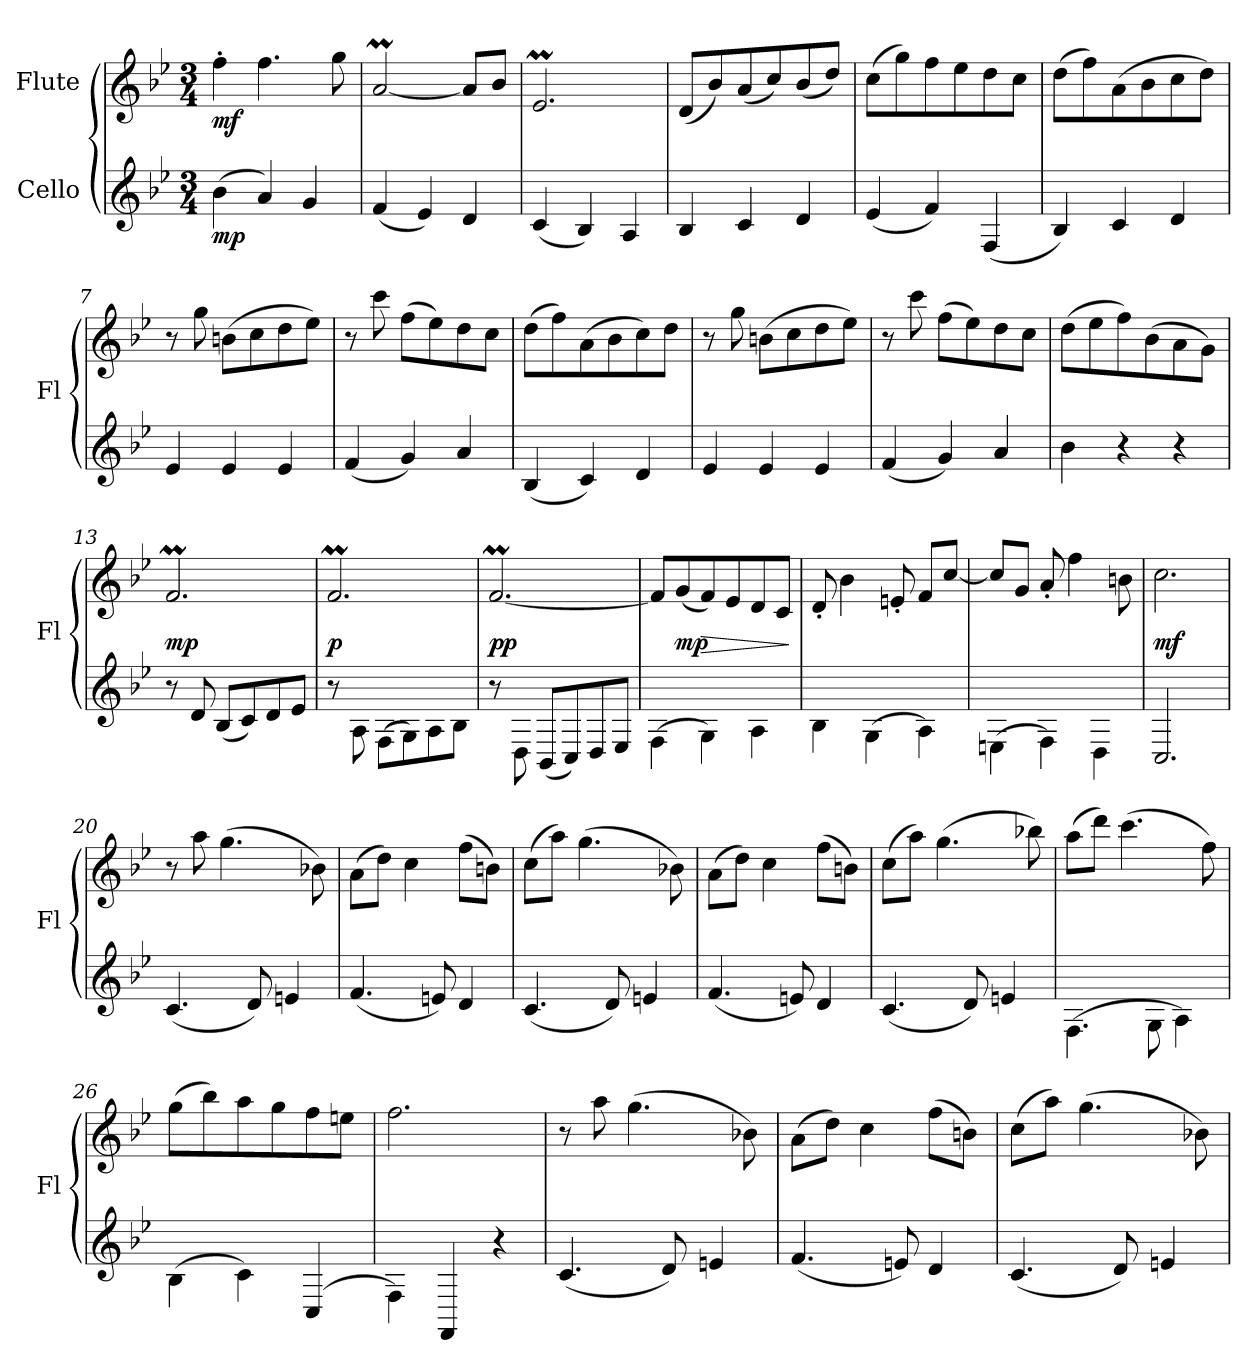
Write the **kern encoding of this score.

**kern	**dynam	**kern	**dynam
*part2	*part2	*part1	*part1
*staff2	*staff2	*staff1	*staff1
*I"Cello	*	*I"Flute	*
*	*	*I'Fl	*
*clefG2	*	*clefG2	*
*k[b-e-]	*	*k[b-e-]	*
*B-:	*	*B-:	*
*M3/4	*	*M3/4	*
*MM126	*	*MM126	*
=1	=1	=1	=1
!	!LO:DY:b	!	!LO:DY:b
(>4b-\	mp	4ff'\	mf
4a/)	.	4.ff\	.
4g/	.	.	.
.	.	8gg\	.
=2	=2	=2	=2
(<4f/	.	[2am/	.
4e-/)	.	.	.
4d/	.	8a/L]	.
.	.	8b-/J	.
=3	=3	=3	=3
(<4c/	.	2.e-M/	.
4B-/)	.	.	.
4A/	.	.	.
=4	=4	=4	=4
4B-/	.	(<8d/L	.
.	.	8b-/)	.
4c/	.	(<8a/	.
.	.	8cc/)	.
4d/	.	(<8b-/	.
.	.	8dd/J)	.
=5	=5	=5	=5
(<4e-/	.	(>8cc\L	.
.	.	8gg\)	.
4f/)	.	8ff\	.
.	.	8ee-\	.
(<4F/	.	8dd\	.
.	.	8cc\J	.
!!LO:LB:g=z
=6	=6	=6	=6
4B-/)	.	(>8dd\L	.
.	.	8ff\)	.
4c/	.	(>8a\	.
.	.	8b-\	.
4d/	.	8cc\	.
.	.	8dd\J)	.
=7	=7	=7	=7
4e-/	.	8r	.
.	.	8gg\	.
4e-/	.	(>8bn\L	.
.	.	8cc\	.
4e-/	.	8dd\	.
.	.	8ee-\J)	.
=8	=8	=8	=8
(<4f/	.	8r	.
.	.	8ccc\	.
4g/)	.	(>8ff\L	.
.	.	8ee-\)	.
4a/	.	8dd\	.
.	.	8cc\J	.
=9	=9	=9	=9
(<4B-/	.	(>8dd\L	.
.	.	8ff\)	.
4c/)	.	(>8a\	.
.	.	8b-\	.
4d/	.	8cc\)	.
.	.	8dd\J	.
=10	=10	=10	=10
4e-/	.	8r	.
.	.	8gg\	.
4e-/	.	(>8bn\L	.
.	.	8cc\	.
4e-/	.	8dd\	.
.	.	8ee-\J)	.
!!LO:PB:g=z
=11	=11	=11	=11
(<4f/	.	8r	.
.	.	8ccc\	.
4g/)	.	(>8ff\L	.
.	.	8ee-\)	.
4a/	.	8dd\	.
.	.	8cc\J	.
=12	=12	=12	=12
4b-\	.	(>8dd\L	.
.	.	8ee-\	.
4r	.	8ff\)	.
.	.	(>8b-\	.
4r	.	8a\	.
.	.	8g\J)	.
=13	=13	=13	=13
!	!	!	!LO:DY:b
8r	.	2.fM/	mp
8d/	.	.	.
(<8B-/L	.	.	.
8c/)	.	.	.
8d/	.	.	.
8e-/J	.	.	.
=14	=14	=14	=14
!	!	!	!LO:DY:b
8r	.	2.fM/	p
8A\	.	.	.
(>8F\L	.	.	.
8G\)	.	.	.
8A\	.	.	.
8B-\J	.	.	.
!!LO:LB:g=z
=15	=15	=15	=15
!	!	!	!LO:DY:b
8r	.	[2.fM/	pp
8D\	.	.	.
(<8BB-/L	.	.	.
8C/)	.	.	.
8D/	.	.	.
8E-/J	.	.	.
=16	=16	=16	=16
(>4F\	.	8f/L]	.
!	!	!	!LO:DY:b
.	.	(<8g/	mp
!	!	!	!LO:HP:b
4G\)	.	8f/)	>
.	.	8e-/	.
4A\	.	8d/	.
.	.	8c/J	.
.	.	.	]
=17	=17	=17	=17
4B-\	.	8d'/	.
.	.	4b-\	.
(>4G\	.	.	.
.	.	8en'/	.
4A\)	.	8f/L	.
.	.	[8cc/J	.
=18	=18	=18	=18
(>4En\	.	8cc/L]	.
.	.	8g/J	.
4F\)	.	8a'/	.
.	.	4ff\	.
4D\	.	.	.
.	.	8bn\	.
=19	=19	=19	=19
!	!	!	!LO:DY:b
2.C/	.	2.cc\	mf
!!LO:LB:g=z
=20	=20	=20	=20
(<4.c/	.	8r	.
.	.	8aa\	.
.	.	(>4.gg\	.
8d/)	.	.	.
4en/	.	.	.
.	.	8b-X\)	.
=21	=21	=21	=21
(<4.f/	.	(>8a\L	.
.	.	8dd\J)	.
.	.	4cc\	.
8en/)	.	.	.
4d/	.	(>8ff\L	.
.	.	8bn\J)	.
=22	=22	=22	=22
(<4.c/	.	(>8cc\L	.
.	.	8aa\J)	.
.	.	(>4.gg\	.
8d/)	.	.	.
4en/	.	.	.
.	.	8b-X\)	.
=23	=23	=23	=23
(<4.f/	.	(>8a\L	.
.	.	8dd\J)	.
.	.	4cc\	.
8en/)	.	.	.
4d/	.	(>8ff\L	.
.	.	8bn\J)	.
=24	=24	=24	=24
(<4.c/	.	(>8cc\L	.
.	.	8aa\J)	.
.	.	(>4.gg\	.
8d/)	.	.	.
4en/	.	.	.
.	.	8bb-X\)	.
=25	=25	=25	=25
(>4.F\	.	(>8aa\L	.
.	.	8ddd\J)	.
.	.	(>4.ccc\	.
8G\	.	.	.
4A\)	.	.	.
.	.	8ff\)	.
!!LO:LB:g=z
=26	=26	=26	=26
(>4B-\	.	(>8gg\L	.
.	.	8bb-\)	.
4c\)	.	8aa\	.
.	.	8gg\	.
(<4C/	.	8ff\	.
.	.	8een\J	.
=27	=27	=27	=27
4F\)	.	2.ff\	.
4FF/	.	.	.
4r	.	.	.
=28	=28	=28	=28
(<4.c/	.	8r	.
.	.	8aa\	.
.	.	(>4.gg\	.
8d/)	.	.	.
4en/	.	.	.
.	.	8b-X\)	.
=29	=29	=29	=29
(<4.f/	.	(>8a\L	.
.	.	8dd\J)	.
.	.	4cc\	.
8en/)	.	.	.
4d/	.	(>8ff\L	.
.	.	8bn\J)	.
!!LO:LB:g=z
=30	=30	=30	=30
(<4.c/	.	(>8cc\L	.
.	.	8aa\J)	.
.	.	(>4.gg\	.
8d/)	.	.	.
4en/	.	.	.
.	.	8b-X\)	.
=	=	=	=
*-	*-	*-	*-
